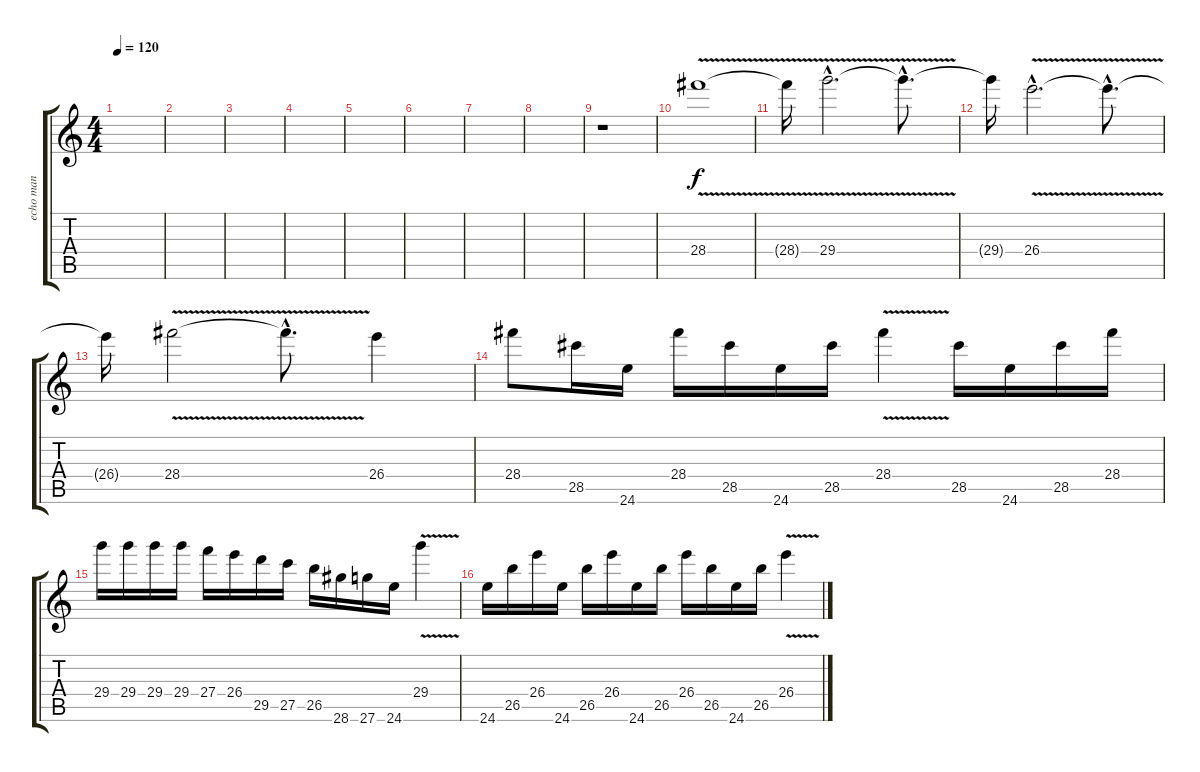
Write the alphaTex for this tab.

\track ("echo man" "echo man") {instrument distortionguitar}
\staff {score tabs}
\tuning (E4 B3 G3 D3 A2 E2) {hide}
\ts (4 4)
\tempo 120
\clef g2
\ks c
|
|
|
|
|
|
|
|
r.1 |
28.4{v}.1 |
28.4{t}.16 29.4{v hac}.2{d} 29.4{hac t}.8{d} |
29.4{t}.16 26.4{v hac}.2{d} 26.4{hac t}.8{d} |
26.4{t}.16{volume 13} 28.4{v}.2 28.4{hac t}.8{d} 26.4.4 |
28.4.8 28.5.16 24.6.16 28.4.16 28.5.16 24.6.16 28.5.16 28.4{v}.4 28.5.16 24.6.16 28.5.16 28.4.16 |
29.4.16 29.4.16 29.4.16 29.4.16 27.4.16 26.4.16 29.5.16 27.5.16 26.5.16 28.6.16 27.6.16 24.6.16 29.4{v}.4 |
24.6.16 26.5.16 26.4.16 24.6.16 26.5.16 26.4.16 24.6.16 26.5.16 26.4.16 26.5.16 24.6.16 26.5.16 26.4{v}.4
